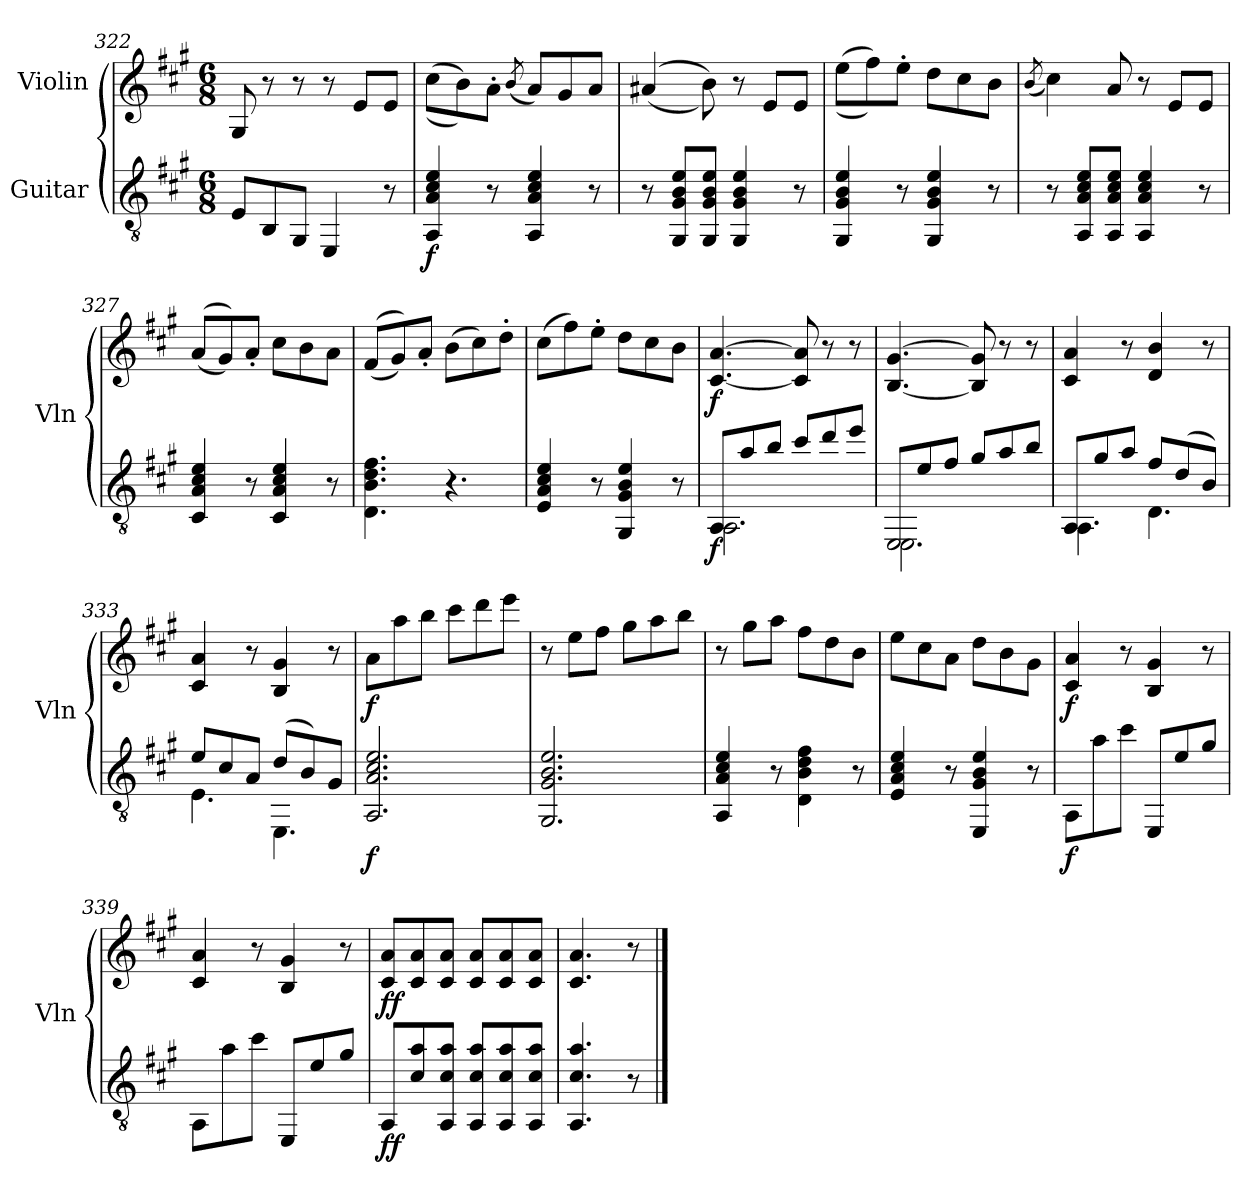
**kern	**dynam	**kern	**dynam
*part2	*part2	*part1	*part1
*staff2	*staff2	*staff1	*staff1
*I"Guitar	*	*I"Violin	*
*	*	*I'Vln	*
!!LO:LB:g=z
*clefGv2	*	*clefG2	*
*k[f#c#g#]	*	*k[f#c#g#]	*
*M6/8	*	*M6/8	*
=322	=322	=322	=322
8E/L	.	8G#/	.
8BB/	.	8r	.
8GG#/J	.	8r	.
4EE/	.	8r	.
.	.	8e/L	.
8r	.	8e/J	.
=323	=323	=323	=323
!	!LO:DY:b	!	!
4AA/ 4A/ 4c#/ 4e/	f	((8cc#\L	.
.	.	8b\))	.
8r	.	8a'\J	.
.	.	(8qb/	.
4AA/ 4A/ 4c#/ 4e/	.	8a/L)	.
.	.	8g#/	.
8r	.	8a/J	.
=324	=324	=324	=324
8r	.	((4a#X/	.
8GG#/ 8G#/ 8B/ 8e/L	.	.	.
8GG#/ 8G#/ 8B/ 8e/J	.	8b\))	.
4GG#/ 4G#/ 4B/ 4e/	.	8r	.
.	.	8e/L	.
8r	.	8e/J	.
=325	=325	=325	=325
4GG#/ 4G#/ 4B/ 4e/	.	((8ee\L	.
.	.	8ff#\))	.
8r	.	8ee'\J	.
4GG#/ 4G#/ 4B/ 4e/	.	8dd\L	.
.	.	8cc#\	.
8r	.	8b\J	.
=326	=326	=326	=326
.	.	(8qb/	.
8r	.	4cc#\)	.
8AA/ 8A/ 8c#/ 8e/L	.	.	.
8AA/ 8A/ 8c#/ 8e/J	.	8a/	.
4AA/ 4A/ 4c#/ 4e/	.	8r	.
.	.	8e/L	.
8r	.	8e/J	.
=327	=327	=327	=327
4C#/ 4A/ 4c#/ 4e/	.	((8a/L	.
.	.	8g#/))	.
8r	.	8a'/J	.
4C#/ 4A/ 4c#/ 4e/	.	8cc#\L	.
.	.	8b\	.
8r	.	8a\J	.
=328	=328	=328	=328
4.D\ 4.B\ 4.d\ 4.f#\	.	((8f#/L	.
.	.	8g#/))	.
.	.	8a'/J	.
4.r	.	(8b\L	.
.	.	8cc#\)	.
.	.	8dd'\J	.
!!LO:LB:g=z
=329	=329	=329	=329
4E/ 4A/ 4c#/ 4e/	.	(8cc#\L	.
.	.	8ff#\)	.
8r	.	8ee'\J	.
4GG#/ 4G#/ 4B/ 4e/	.	8dd\L	.
.	.	8cc#\	.
8r	.	8b\J	.
=330	=330	=330	=330
!LO:N:head=open	!LO:DY:b	!	!LO:DY:b
*^	*	*	*
8AA/L	2.AA\	f	[4.c#/ [4.a/	f
8a/	.	.	.	.
8b/J	.	.	.	.
8cc#/L	.	.	8c#/] 8a/]	.
8dd/	.	.	8r	.
8ee/J	.	.	8r	.
=331	=331	=331	=331	=331
!LO:N:head=open	!	!	!	!
8EE/L	2.EE\	.	[4.B/ [4.g#/	.
8e/	.	.	.	.
8f#/J	.	.	.	.
8g#/L	.	.	8B/] 8g#/]	.
8a/	.	.	8r	.
8b/J	.	.	8r	.
=332	=332	=332	=332	=332
!LO:N:head=solid	!	!	!	!
8AA/L	4.AA\	.	4c#/ 4a/	.
8g#/	.	.	.	.
8a/J	.	.	8r	.
8f#/L	4.D\	.	4d/ 4b/	.
(8d/	.	.	.	.
8B/J)	.	.	8r	.
=333	=333	=333	=333	=333
8e/L	4.E\	.	4c#/ 4a/	.
8c#/	.	.	.	.
8A/J	.	.	8r	.
(8d/L	4.EE\	.	4B/ 4g#/	.
8B/)	.	.	.	.
8G#/J	.	.	8r	.
*v	*v	*	*	*
=334	=334	=334	=334
!	!LO:DY:b	!	!LO:DY:b
2.AA/ 2.A/ 2.c#/ 2.e/	f	8a\L	f
.	.	8aa\	.
.	.	8bb\J	.
.	.	8ccc#\L	.
.	.	8ddd\	.
.	.	8eee\J	.
=335	=335	=335	=335
2.GG#/ 2.G#/ 2.B/ 2.e/	.	8r	.
.	.	8ee\L	.
.	.	8ff#\J	.
.	.	8gg#\L	.
.	.	8aa\	.
.	.	8bb\J	.
!!LO:LB:g=z
=336	=336	=336	=336
4AA/ 4A/ 4c#/ 4e/	.	8r	.
.	.	8gg#\L	.
8r	.	8aa\J	.
4D\ 4B\ 4d\ 4f#\	.	8ff#\L	.
.	.	8dd\	.
8r	.	8b\J	.
=337	=337	=337	=337
4E/ 4A/ 4c#/ 4e/	.	8ee\L	.
.	.	8cc#\	.
8r	.	8a\J	.
4EE/ 4G#/ 4B/ 4e/	.	8dd\L	.
.	.	8b\	.
8r	.	8g#\J	.
=338	=338	=338	=338
!	!LO:DY:b	!	!LO:DY:b
8AA\L	f	4c#/ 4a/	f
8a\	.	.	.
8cc#\J	.	8r	.
8EE/L	.	4B/ 4g#/	.
8e/	.	.	.
8g#/J	.	8r	.
=339	=339	=339	=339
8AA\L	.	4c#/ 4a/	.
8a\	.	.	.
8cc#\J	.	8r	.
8EE/L	.	4B/ 4g#/	.
8e/	.	.	.
8g#/J	.	8r	.
=340	=340	=340	=340
!	!LO:DY:b	!	!LO:DY:b
8AA/L	ff	8c#/ 8a/L	ff
8c#/ 8a/	.	8c#/ 8a/	.
8AA/ 8c#/ 8a/J	.	8c#/ 8a/J	.
8AA/ 8c#/ 8a/L	.	8c#/ 8a/L	.
8AA/ 8c#/ 8a/	.	8c#/ 8a/	.
8AA/ 8c#/ 8a/J	.	8c#/ 8a/J	.
=341	=341	=341	=341
4.AA/ 4.c#/ 4.a/	.	4.c#/ 4.a/	.
8r	.	8r	.
==	==	==	==
*-	*-	*-	*-
